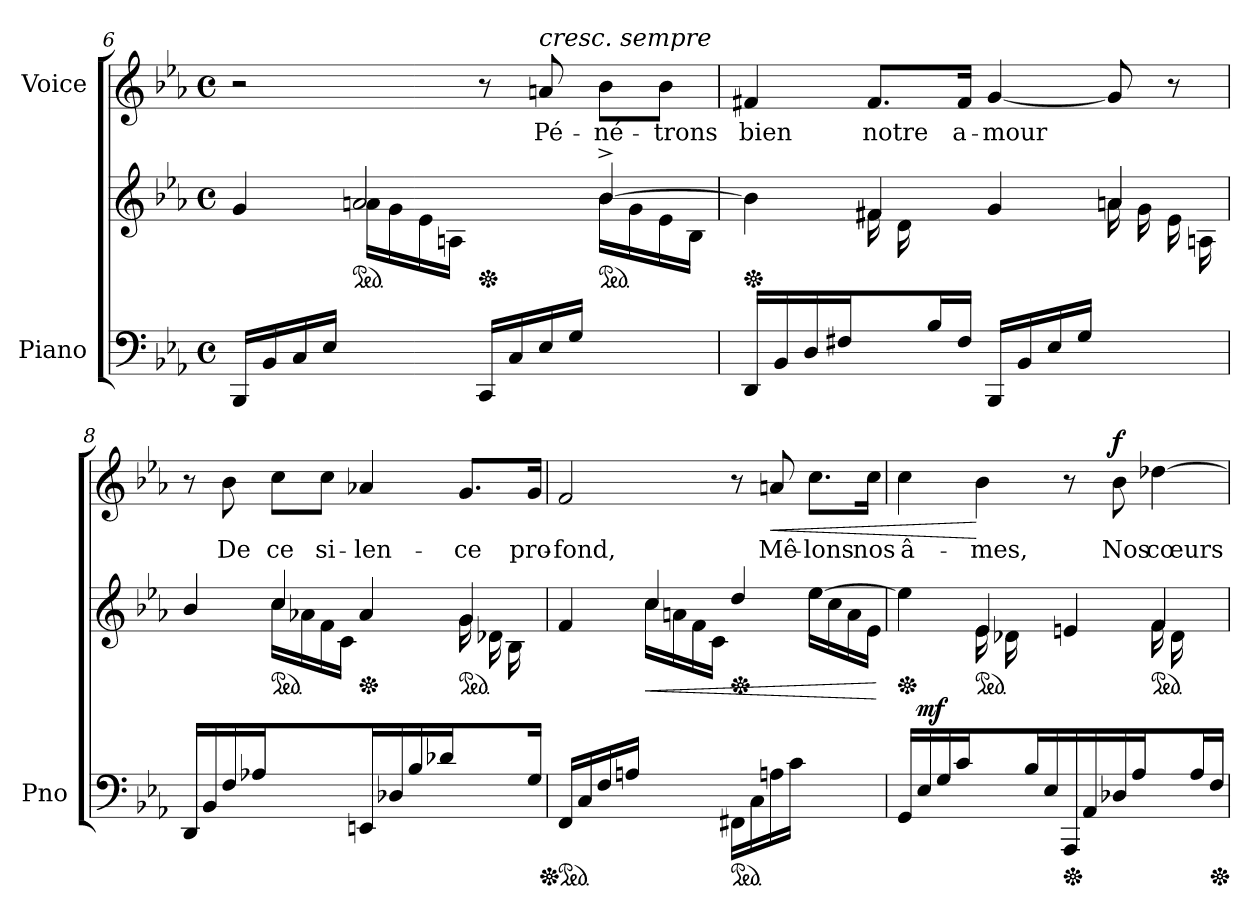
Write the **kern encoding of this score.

**kern	**kern	**dynam	**kern	**text	**dynam
*part2	*part2	*part2	*part1	*part1	*part1
*staff3	*staff2	*staff2/3	*staff1	*staff1	*staff1
*I"Piano	*	*	*I"Voice	*	*
*I'Pno	*	*	*	*	*
*clefF4	*clefG2	*	*clefG2	*	*
*k[b-e-a-]	*k[b-e-a-]	*	*k[b-e-a-]	*	*
*M4/4	*M4/4	*	*M4/4	*	*
*met(c)	*met(c)	*	*met(c)	*	*
=6	=6	=6	=6	=6	=6
*	*^	*	*	*	*
16BBB-/LL	4g/	4ryy	.	2r	.	.
16BB-/	.	.	.	.	.	.
16C/	.	.	.	.	.	.
16E-/JJ	.	.	.	.	.	.
*	*ped	*	*	*	*	*
4ryy	2an/	16a\LL	.	.	.	.
.	.	16g\	.	.	.	.
.	.	16e-\	.	.	.	.
.	.	16An\JJ	.	.	.	.
*	*Xped	*	*	*	*	*
16CC/LL	.	4ryy	.	8r	.	.
16C/	.	.	.	.	.	.
!	!	!	!	!LO:TX:a:i:t=cresc. sempre	!	!
16E-/	.	.	.	8an/	Pé-	.
16G/JJ	.	.	.	.	.	.
*	*ped	*	*	*	*	*
4ryy	[4b-^>/	16b-\LL	.	8b-\L	-né-	.
.	.	16g\	.	.	.	.
.	.	16e-\	.	8b-\J	-trons	.
.	.	16B-\JJ	.	.	.	.
=7	=7	=7	=7	=7	=7	=7
*	*Xped	*	*	*	*	*
16DD/LL	4b-\]	4ryy	.	4f#X/	bien	.
16BB-/	.	.	.	.	.	.
16D/	.	.	.	.	.	.
16F#X/JJ	.	.	.	.	.	.
8ryy	4f#X/	16f#\LL	.	8.f#/L	notre	.
.	.	16d\	.	.	.	.
16B-/	.	4.ryy	.	.	.	.
16F#/JJ	.	.	.	16f#/Jk	a-	.
16BBB-/LL	4g/	.	.	[4g/	-mour	.
16BB-/	.	.	.	.	.	.
16E-/	.	.	.	.	.	.
16G/JJ	.	.	.	.	.	.
4ryy	4an/	16a\LL	.	8g/]	.	.
.	.	16g\	.	.	.	.
.	.	16e-\	.	8r	.	.
.	.	16An\JJ	.	.	.	.
=8	=8	=8	=8	=8	=8	=8
16DD/LL	4b-/	4ryy	.	8r	.	.
16BB-/	.	.	.	.	.	.
16F/	.	.	.	8b-\	De	.
16A-X/JJ	.	.	.	.	.	.
*	*ped	*	*	*	*	*
4ryy	4cc/	16cc\LL	.	8cc\L	ce	.
.	.	16a-X\	.	.	.	.
.	.	16f\	.	8cc\J	si-	.
.	.	16c\JJ	.	.	.	.
*	*Xped	*	*	*	*	*
16EEn\LL	4a-/	4ryy	.	4a-X/	-len-	.
16D-X\	.	.	.	.	.	.
16B-\	.	.	.	.	.	.
16d-X\JJ	.	.	.	.	.	.
*	*ped	*	*	*	*	*
8.ryy	4g/	16g\LL	.	8.g/L	-ce	.
.	.	16d-X\	.	.	.	.
.	.	16B-\	.	.	.	.
16G/JJ	.	16ryy	.	16g/Jk	pro-	.
=9	=9	=9	=9	=9	=9	=9
*Xped	*	*	*	*	*	*
*ped	*	*	*	*	*	*
16FF/LL	4f/	4ryy	.	2f/	-fond,	.
16C/	.	.	.	.	.	.
16F/	.	.	.	.	.	.
16An/JJ	.	.	.	.	.	.
!	!	!	!LO:HP:b	!	!	!
4ryy	4cc/	16cc\LL	<	.	.	.
.	.	16an\	.	.	.	.
.	.	16f\	.	.	.	.
.	.	16c\JJ	.	.	.	.
*ped	*	*	*	*	*	*
*	*Xped	*	*	*	*	*
16FF#X\LL	4dd/	4ryy	.	8r	.	.
16C\	.	.	.	.	.	.
!	!	!	!	!	!	!LO:HP:b
16An\	.	.	.	8an/	Mê-	<
16c\JJ	.	.	.	.	.	.
4ryy	[4ee-\	16ee-\LL	.	8.cc\L	-lons	.
.	.	16cc\	.	.	.	.
.	.	16a\	.	.	.	.
.	.	16e-\JJ	.	16cc\Jk	nos	.
*	*v	*v	*	*	*	*
.	.	[	.	.	.
=10	=10	=10	=10	=10	=10
*	*Xped	*	*	*	*
*	*^	*	*	*	*
16GG\LL	4ee-\]	4ryy	.	4cc\	â-	.
!	!	!	!LO:DY:a=2	!	!	!
16E-\	.	.	mf	.	.	.
16G\	.	.	.	.	.	.
16c\JJ	.	.	.	.	.	.
*	*ped	*	*	*	*	*
8ryy	4e-/	16e-\LL	.	4b-\	-mes,	[
.	.	16d-X\	.	.	.	.
16B-/	.	4.ryy	.	.	.	.
16E-/JJ	.	.	.	.	.	.
*Xped	*	*	*	*	*	*
16AAA-/LL	4en/	.	.	8r	.	.
16AA-/	.	.	.	.	.	.
!	!	!	!	!	!	!LO:DY:a
16D-X/	.	.	.	8b-\	Nos	f
16A-/JJ	.	.	.	.	.	.
*	*ped	*	*	*	*	*
8ryy	4f/	16f\LL	.	[4dd-X\	cœurs	.
.	.	16d-\	.	.	.	.
16A-/	.	8ryy	.	.	.	.
16F/JJ	.	.	.	.	.	.
*	*v	*v	*	*	*	*
*Xped	*	*	*	*	*
=	=	=	=	=	=
*-	*-	*-	*-	*-	*-
